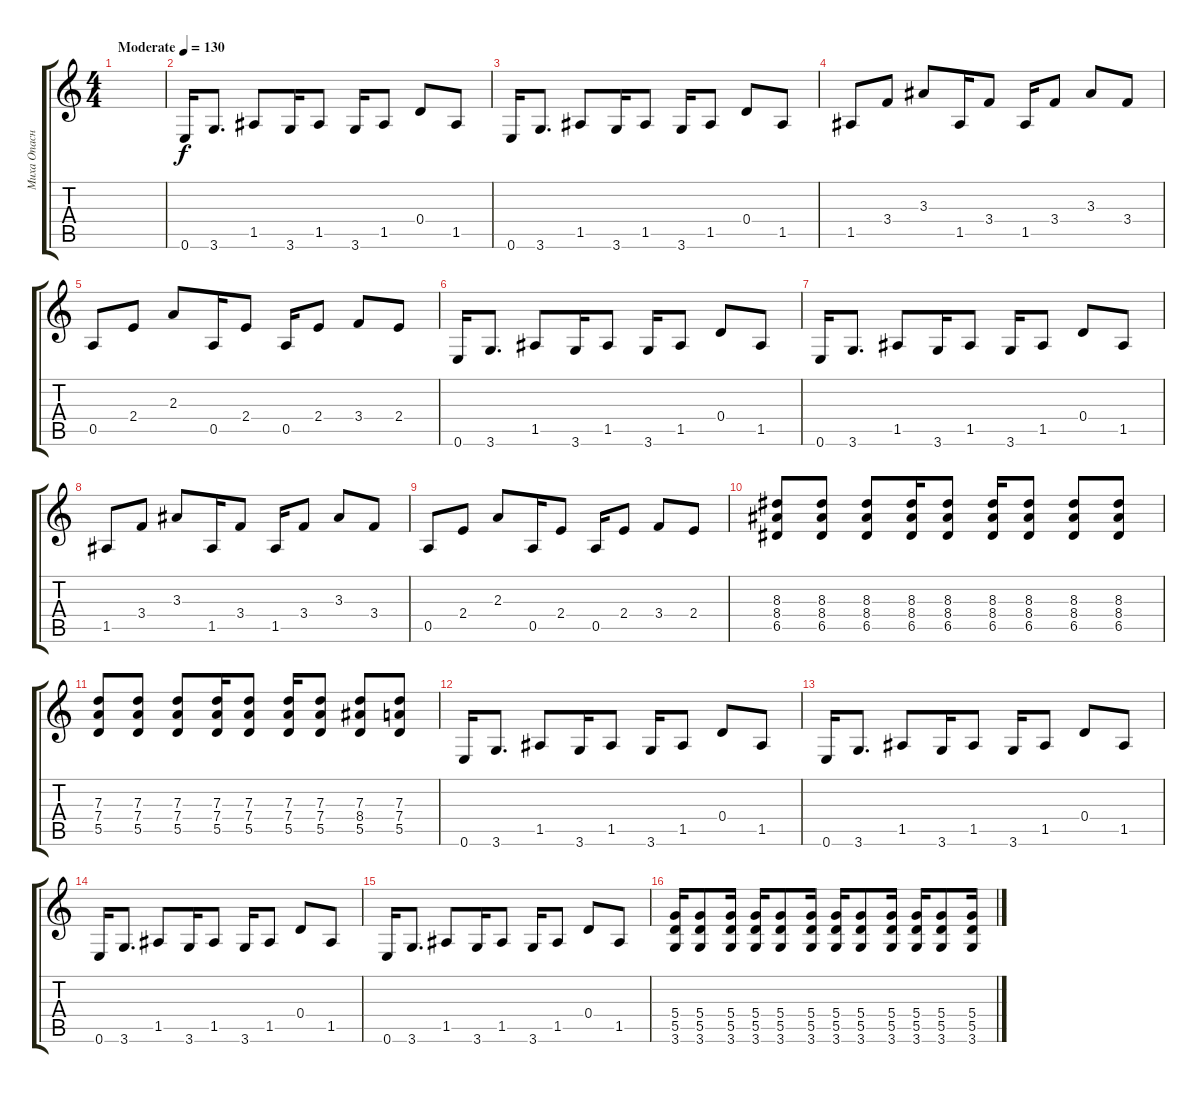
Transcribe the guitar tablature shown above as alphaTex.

\track ("Миха Опасный" "Миха Опасн") {instrument acousticguitarsteel}
\staff {score tabs}
\tuning (E4 B3 G3 D3 A2 E2) {hide}
\ts (4 4)
\tempo (130 "Moderate")
\clef g2
\ks c
|
0.6.16 3.6.8{d} 1.5.8 3.6.16 1.5.8 3.6.16 1.5.8 0.4.8 1.5.8 |
0.6.16 3.6.8{d} 1.5.8 3.6.16 1.5.8 3.6.16 1.5.8 0.4.8 1.5.8 |
1.5.8 3.4.8 3.3.8 1.5.16 3.4.8 1.5.16 3.4.8 3.3.8 3.4.8 |
0.5.8 2.4.8 2.3.8 0.5.16 2.4.8 0.5.16 2.4.8 3.4.8 2.4.8 |
0.6.16 3.6.8{d} 1.5.8 3.6.16 1.5.8 3.6.16 1.5.8 0.4.8 1.5.8 |
0.6.16 3.6.8{d} 1.5.8 3.6.16 1.5.8 3.6.16 1.5.8 0.4.8 1.5.8 |
1.5.8 3.4.8 3.3.8 1.5.16 3.4.8 1.5.16 3.4.8 3.3.8 3.4.8 |
0.5.8 2.4.8 2.3.8 0.5.16 2.4.8 0.5.16 2.4.8 3.4.8 2.4.8 |
(8.3 8.4 6.5).8 (8.3 8.4 6.5).8 (8.3 8.4 6.5).8 (8.3 8.4 6.5).16 (8.3 8.4 6.5).8 (8.3 8.4 6.5).16 (8.3 8.4 6.5).8 (8.3 8.4 6.5).8 (8.3 8.4 6.5).8 |
(7.3 7.4 5.5).8 (7.3 7.4 5.5).8 (7.3 7.4 5.5).8 (7.3 7.4 5.5).16 (7.3 7.4 5.5).8 (7.3 7.4 5.5).16 (7.3 7.4 5.5).8 (7.3 8.4 5.5).8 (7.3 7.4 5.5).8 |
0.6.16 3.6.8{d} 1.5.8 3.6.16 1.5.8 3.6.16 1.5.8 0.4.8 1.5.8 |
0.6.16 3.6.8{d} 1.5.8 3.6.16 1.5.8 3.6.16 1.5.8 0.4.8 1.5.8 |
0.6.16 3.6.8{d} 1.5.8 3.6.16 1.5.8 3.6.16 1.5.8 0.4.8 1.5.8 |
0.6.16 3.6.8{d} 1.5.8 3.6.16 1.5.8 3.6.16 1.5.8 0.4.8 1.5.8 |
(5.4 5.5 3.6).16{instrument distortionguitar} (5.4 5.5 3.6).8 (5.4 5.5 3.6).16 (5.4 5.5 3.6).16 (5.4 5.5 3.6).8 (5.4 5.5 3.6).16 (5.4 5.5 3.6).16 (5.4 5.5 3.6).8 (5.4 5.5 3.6).16 (5.4 5.5 3.6).16 (5.4 5.5 3.6).8 (5.4 5.5 3.6).16
